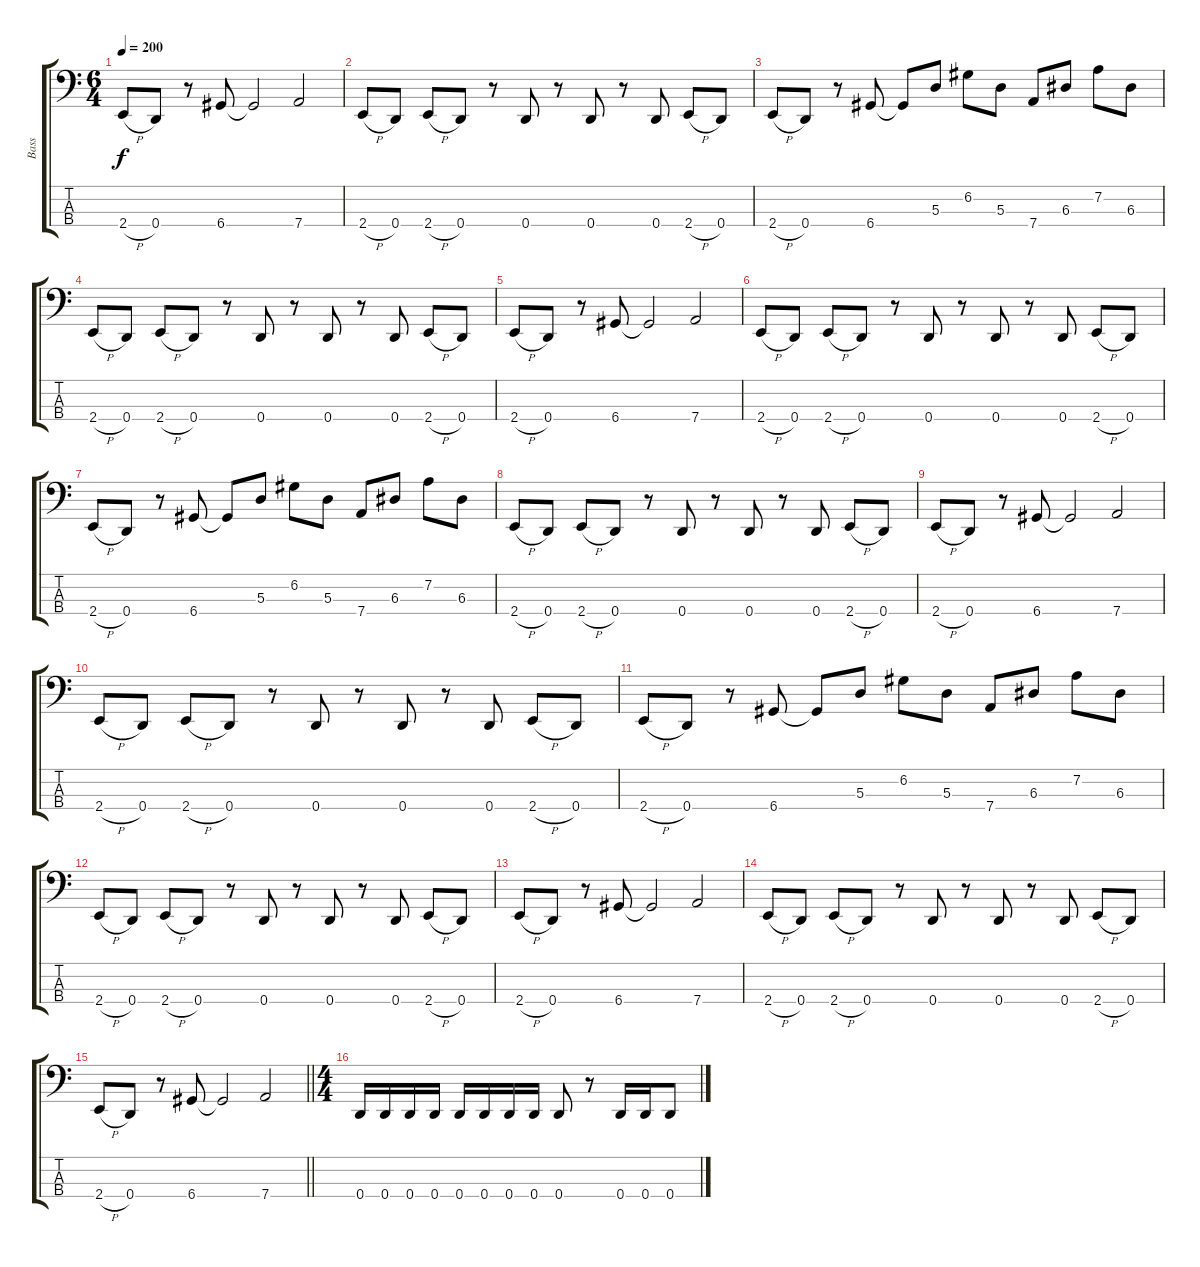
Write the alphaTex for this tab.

\track ("Bass" "Bass") {instrument electricbassfinger}
\staff {score tabs}
\tuning (G2 D2 A1 D1) {hide}
\ts (6 4)
\tempo 200
\clef f4
\ks c
2.4{h}.8{dy f} 0.4.8 r.8 6.4.8 6.4{t}.2 7.4.2 |
2.4{h}.8 0.4.8 2.4{h}.8 0.4.8 r.8 0.4.8 r.8 0.4.8 r.8 0.4.8 2.4{h}.8 0.4.8 |
2.4{h}.8 0.4.8 r.8 6.4.8 6.4{t}.8 5.3.8 6.2.8 5.3.8 7.4.8 6.3.8 7.2.8 6.3.8 |
2.4{h}.8 0.4.8 2.4{h}.8 0.4.8 r.8 0.4.8 r.8 0.4.8 r.8 0.4.8 2.4{h}.8 0.4.8 |
2.4{h}.8 0.4.8 r.8 6.4.8 6.4{t}.2 7.4.2 |
2.4{h}.8 0.4.8 2.4{h}.8 0.4.8 r.8 0.4.8 r.8 0.4.8 r.8 0.4.8 2.4{h}.8 0.4.8 |
2.4{h}.8 0.4.8 r.8 6.4.8 6.4{t}.8 5.3.8 6.2.8 5.3.8 7.4.8 6.3.8 7.2.8 6.3.8 |
2.4{h}.8 0.4.8 2.4{h}.8 0.4.8 r.8 0.4.8 r.8 0.4.8 r.8 0.4.8 2.4{h}.8 0.4.8 |
2.4{h}.8 0.4.8 r.8 6.4.8 6.4{t}.2 7.4.2 |
2.4{h}.8 0.4.8 2.4{h}.8 0.4.8 r.8 0.4.8 r.8 0.4.8 r.8 0.4.8 2.4{h}.8 0.4.8 |
2.4{h}.8 0.4.8 r.8 6.4.8 6.4{t}.8 5.3.8 6.2.8 5.3.8 7.4.8 6.3.8 7.2.8 6.3.8 |
2.4{h}.8 0.4.8 2.4{h}.8 0.4.8 r.8 0.4.8 r.8 0.4.8 r.8 0.4.8 2.4{h}.8 0.4.8 |
2.4{h}.8 0.4.8 r.8 6.4.8 6.4{t}.2 7.4.2 |
2.4{h}.8 0.4.8 2.4{h}.8 0.4.8 r.8 0.4.8 r.8 0.4.8 r.8 0.4.8 2.4{h}.8 0.4.8 |
\barLineRight lightlight
2.4{h}.8 0.4.8 r.8 6.4.8 6.4{t}.2 7.4.2 |
\ts (4 4)
0.4.16 0.4.16 0.4.16 0.4.16 0.4.16 0.4.16 0.4.16 0.4.16 0.4.8 r.8 0.4.16 0.4.16 0.4.8
